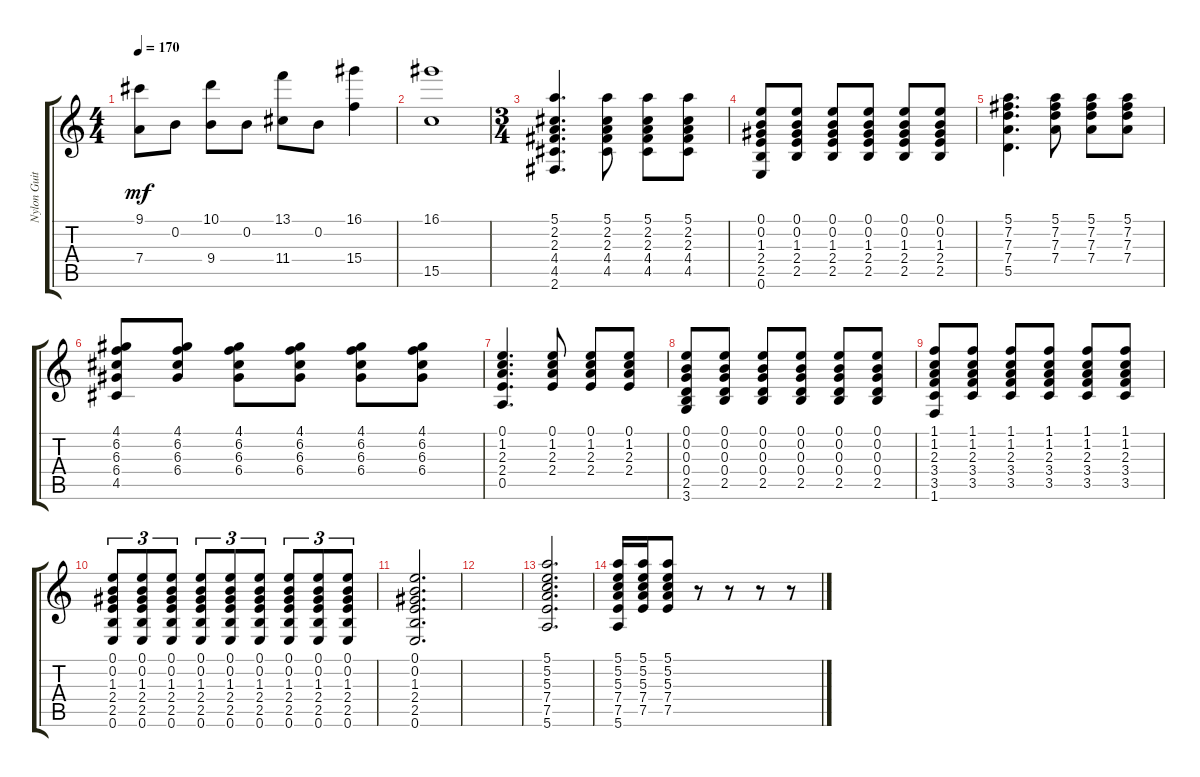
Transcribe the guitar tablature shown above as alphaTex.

\track ("Nylon Guitar" "Nylon Guit") {instrument acousticguitarnylon}
\staff {score tabs}
\tuning (E4 B3 G3 D3 A2 E2) {hide}
\ts (4 4)
\tempo 170
\clef g2
\ks c
(9.1 7.4).8{dy mf} 0.2.8 (10.1 9.4).8 0.2.8 (13.1 11.4).8 0.2.8 (16.1 15.4).4 |
(16.1 15.5).1 |
\ts (3 4)
(5.1 2.2 2.3 4.4 4.5 2.6).4{d} (5.1 2.2 2.3 4.4 4.5).8 (5.1 2.2 2.3 4.4 4.5).8 (5.1 2.2 2.3 4.4 4.5).8 |
(0.1 0.2 1.3 2.4 2.5 0.6).8 (0.1 0.2 1.3 2.4 2.5).8 (0.1 0.2 1.3 2.4 2.5).8 (0.1 0.2 1.3 2.4 2.5).8 (0.1 0.2 1.3 2.4 2.5).8 (0.1 0.2 1.3 2.4 2.5).8 |
(5.1 7.2 7.3 7.4 5.5).4{d} (5.1 7.2 7.3 7.4).8 (5.1 7.2 7.3 7.4).8 (5.1 7.2 7.3 7.4).8 |
(4.1 6.2 6.3 6.4 4.5).8 (4.1 6.2 6.3 6.4).8 (4.1 6.2 6.3 6.4).8 (4.1 6.2 6.3 6.4).8 (4.1 6.2 6.3 6.4).8 (4.1 6.2 6.3 6.4).8 |
(0.1 1.2 2.3 2.4 0.5).4{d} (0.1 1.2 2.3 2.4).8 (0.1 1.2 2.3 2.4).8 (0.1 1.2 2.3 2.4).8 |
(0.1 0.2 0.3 0.4 2.5 3.6).8 (0.1 0.2 0.3 0.4 2.5).8 (0.1 0.2 0.3 0.4 2.5).8 (0.1 0.2 0.3 0.4 2.5).8 (0.1 0.2 0.3 0.4 2.5).8 (0.1 0.2 0.3 0.4 2.5).8 |
(1.1 1.2 2.3 3.4 3.5 1.6).8 (1.1 1.2 2.3 3.4 3.5).8 (1.1 1.2 2.3 3.4 3.5).8 (1.1 1.2 2.3 3.4 3.5).8 (1.1 1.2 2.3 3.4 3.5).8 (1.1 1.2 2.3 3.4 3.5).8 |
(0.1 0.2 1.3 2.4 2.5 0.6).8{tu (3 2)} (0.1 0.2 1.3 2.4 2.5 0.6).8{tu (3 2)} (0.1 0.2 1.3 2.4 2.5 0.6).8{tu (3 2)} (0.1 0.2 1.3 2.4 2.5 0.6).8{tu (3 2)} (0.1 0.2 1.3 2.4 2.5 0.6).8{tu (3 2)} (0.1 0.2 1.3 2.4 2.5 0.6).8{tu (3 2)} (0.1 0.2 1.3 2.4 2.5 0.6).8{tu (3 2)} (0.1 0.2 1.3 2.4 2.5 0.6).8{tu (3 2)} (0.1 0.2 1.3 2.4 2.5 0.6).8{tu (3 2)} |
(0.1 0.2 1.3 2.4 2.5 0.6).2{d} |
|
(5.1 5.2 5.3 7.4 7.5 5.6).2{d} |
(5.1 5.2 5.3 7.4 7.5 5.6).16 (5.1 5.2 5.3 7.4 7.5).16 (5.1 5.2 5.3 7.4 7.5).8 r.8 r.8 r.8 r.8
